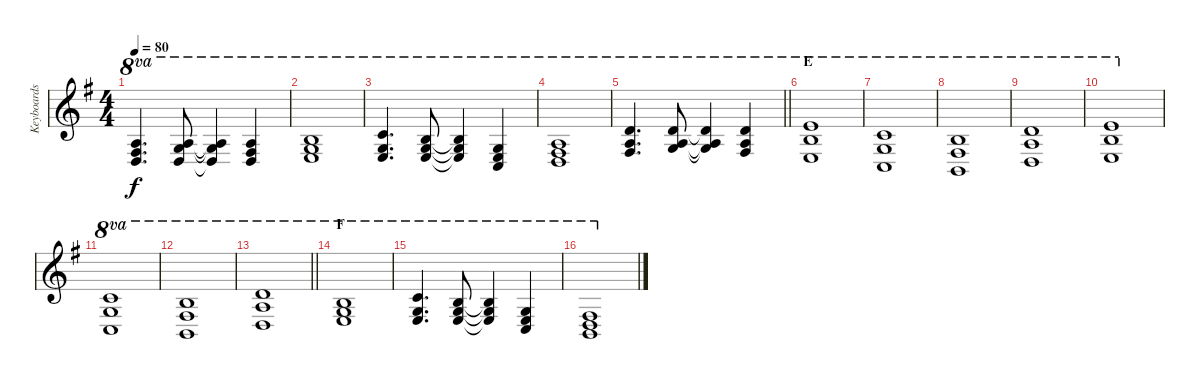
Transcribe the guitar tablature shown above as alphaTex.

\track ("Keyboards (high register)" "Keyboards ") {instrument acousticgrandpiano}
\staff {score}
\tuning (E4 B3 G3 D3 A2 E2 B1) {hide}
\ts (4 4)
\tempo 80
\clef g2
\ks eminor
(19.4{t} 21.5{t} 22.6{t}).4{d ot 8va dy f} (19.4 22.5 22.6).8{ot 8va} (19.4{t} 22.5{t} 22.6{t}).4{ot 8va} (19.4 21.5 22.6).4{ot 8va} |
(16.3 17.4 19.5).1{ot 8va} |
(17.3 17.4 19.5).4{d ot 8va} (16.3 17.4 19.5).8{ot 8va} (16.3{t} 17.4{t} 19.5{t}).4{ot 8va} (17.4 19.5 20.6).4{ot 8va} |
(19.4 21.5 22.6).1{ot 8va} |
\barLineRight lightlight
(15.2 14.3 16.4).4{d ot 8va} (15.2 14.3 17.4).8{ot 8va} (15.2{t} 14.3{t} 17.4{t}).4{ot 8va} (15.2 14.3 16.4).4{ot 8va} |
\section ("" "E")
\ks g
(12.1 12.2 9.3).1{ot 8va instrument synthstrings1} |
(17.3 17.4 15.5).1{ot 8va} |
(16.3 16.4 14.5).1{ot 8va} |
(19.3 19.4 17.5).1{ot 8va} |
(12.1 12.2 9.3).1{ot 8va instrument synthstrings1} |
(17.3 17.4 15.5).1{ot 8va} |
(16.3 16.4 14.5).1{ot 8va} |
\barLineRight lightlight
(19.3 19.4 17.5).1{ot 8va} |
\section ("" "F")
(16.3 17.4 19.5).1{ot 8va} |
(17.3 17.4 19.5).4{d ot 8va} (16.3 17.4 19.5).8{ot 8va} (16.3{t} 17.4{t} 19.5{t}).4{ot 8va} (12.3 14.4 15.5).4{ot 8va} |
(11.3 12.4 14.5).1{ot 8va}
